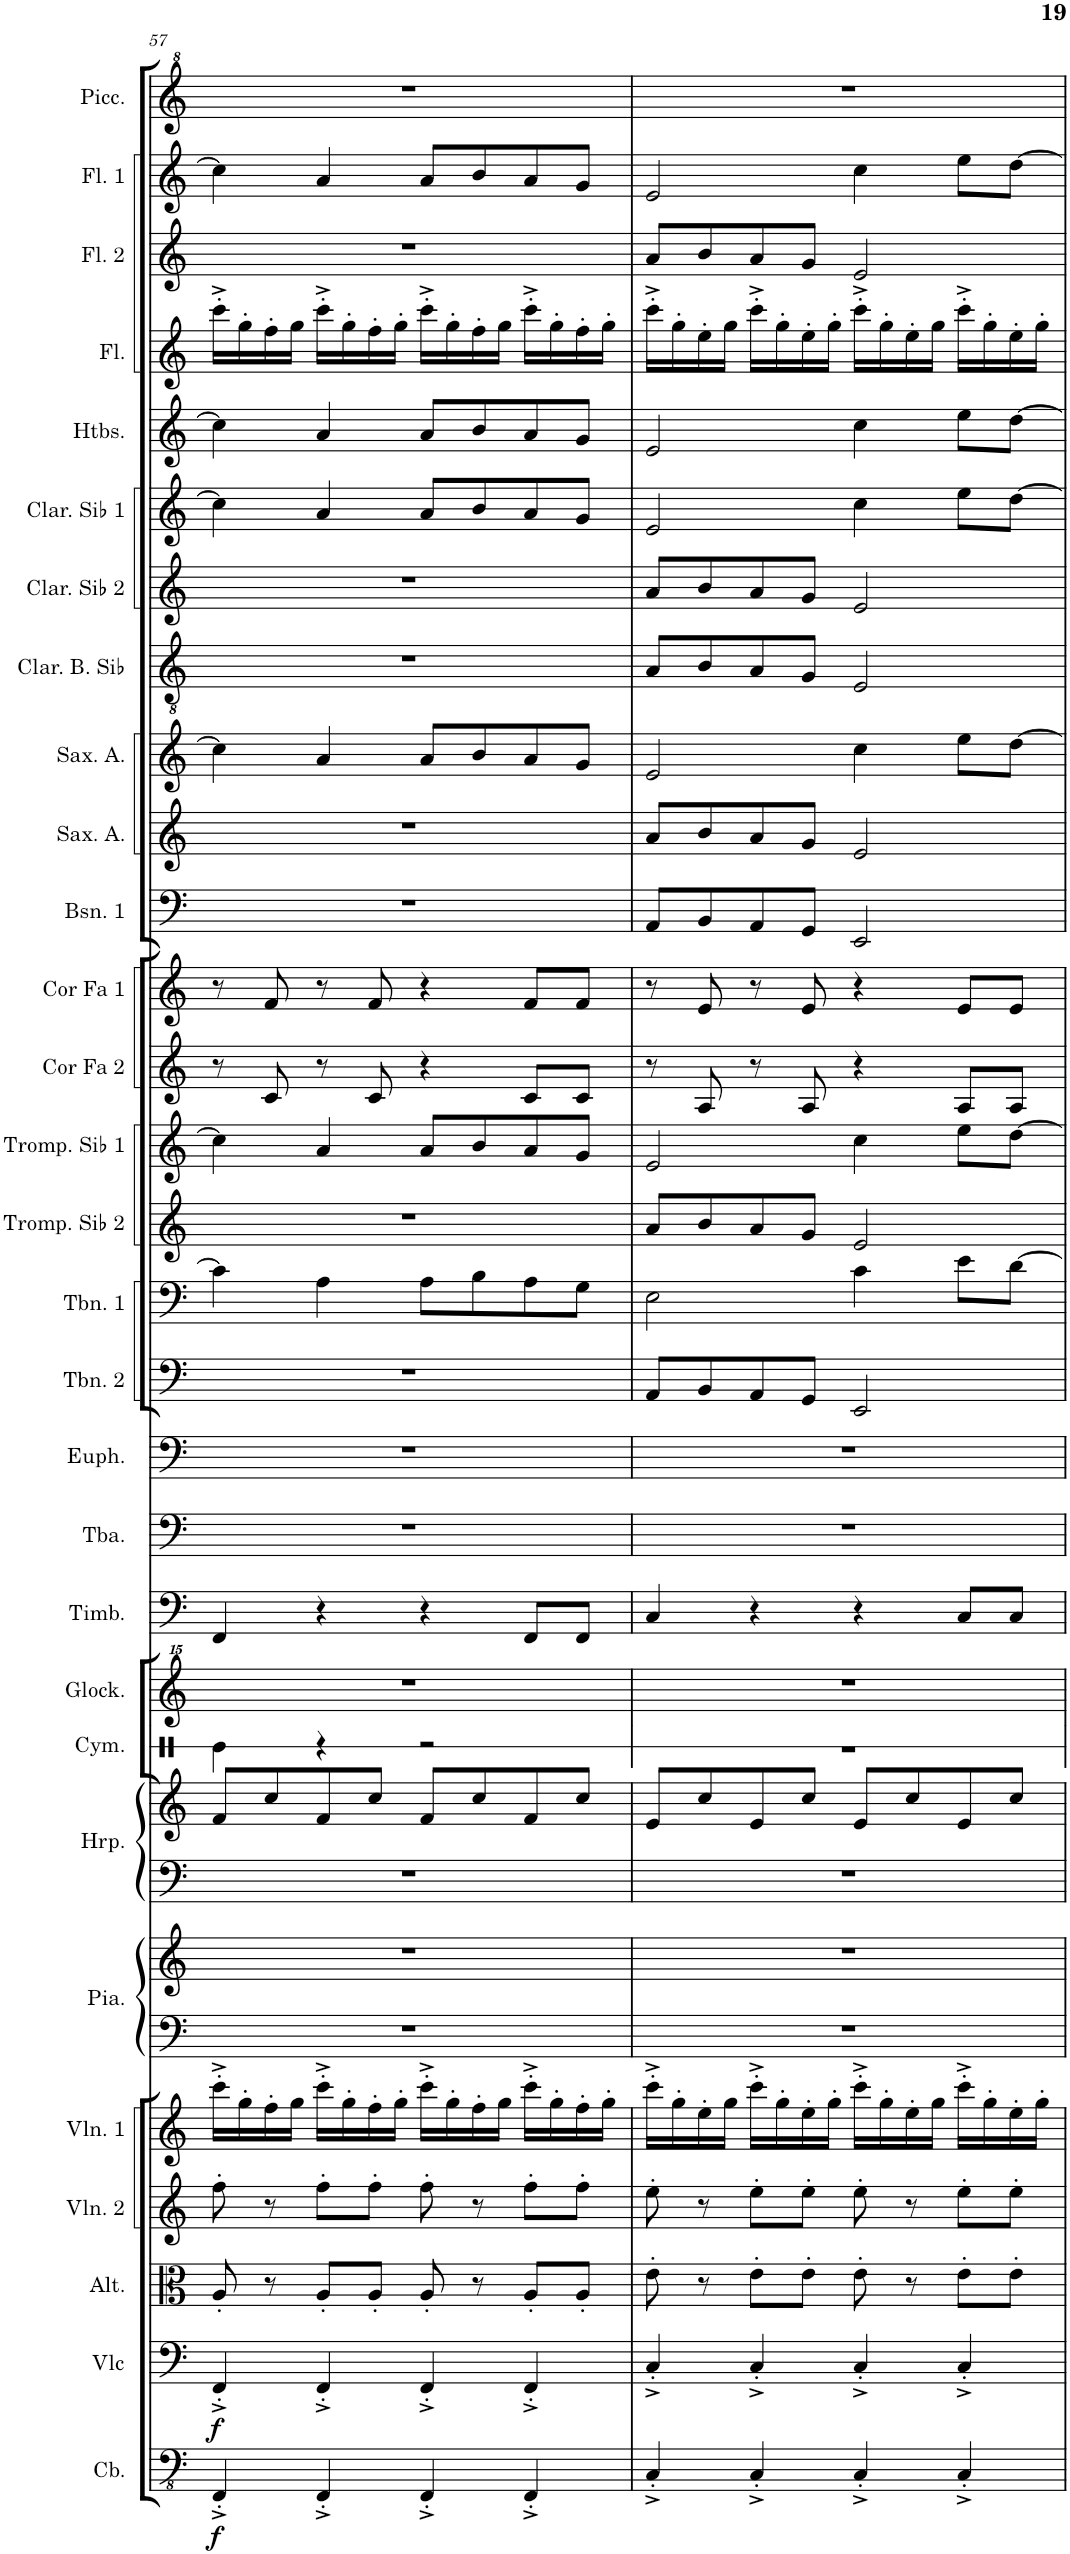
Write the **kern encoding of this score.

**kern	**dynam	**kern	**dynam	**kern	**kern	**kern	**kern	**kern	**kern	**kern	**kern	**kern	**kern	**kern	**kern	**kern	**kern	**kern	**kern	**kern	**kern	**kern	**kern	**kern	**kern	**kern	**kern	**kern	**kern	**kern	**kern	**kern
*part29	*part29	*part28	*part28	*part27	*part26	*part25	*part24	*part24	*part23	*part23	*part22	*part21	*part20	*part19	*part18	*part17	*part16	*part15	*part14	*part13	*part12	*part11	*part10	*part9	*part8	*part7	*part6	*part5	*part4	*part3	*part2	*part1
*staff31	*staff31	*staff30	*staff30	*staff29	*staff28	*staff27	*staff26	*staff25	*staff24	*staff23	*staff22	*staff21	*staff20	*staff19	*staff18	*staff17	*staff16	*staff15	*staff14	*staff13	*staff12	*staff11	*staff10	*staff9	*staff8	*staff7	*staff6	*staff5	*staff4	*staff3	*staff2	*staff1
*I"Contrebasse	*	*I"Violoncelle	*	*I"Alto	*I"Violon 2	*I"Violon 1	*I"Piano	*	*I"Harpe	*	*I"Cymbale	*I"Glockenspiel	*I"Timbales	*I"Tuba	*I"Euphonium	*I"Trombone 2	*I"Trombone 1	*I"Trompette en Sib 2	*I"Trompette en Sib 1	*I"Cor en Fa 2	*I"Cor en Fa 1	*I"Basson 1	*I"Saxophone Alto	*I"Saxophone Alto	*I"Clarinette Basse en Sib	*I"Clarinette en Sib 2	*I"Clarinette en Sib 1	*I"Hautbois	*I"Flûte 3	*I"Flûte 2	*I"Flûte 1	*I"Piccolo
*I'Cb.	*	*I'Vlc	*	*I'Alt.	*I'Vln. 2	*I'Vln. 1	*I'Pia.	*	*I'Hrp.	*	*I'Cym.	*I'Glock.	*I'Timb.	*I'Tba.	*I'Euph.	*I'Tbn. 2	*I'Tbn. 1	*I'Tromp. Sib 2	*I'Tromp. Sib 1	*I'Cor Fa 2	*I'Cor Fa 1	*I'Bsn. 1	*I'Sax. A.	*I'Sax. A.	*I'Clar. B. Sib	*I'Clar. Sib 2	*I'Clar. Sib 1	*I'Htbs.	*I'Fl.	*I'Fl. 2	*I'Fl. 1	*I'Picc.
!!LO:PB:g=z
*clefFv4	*	*clefF4	*	*clefC3	*clefG2	*clefG2	*clefF4	*clefG2	*clefF4	*clefG2	*clefX	*clefG^^2	*clefF4	*clefF4	*clefF4	*clefF4	*clefF4	*clefG2	*clefG2	*clefG2	*clefG2	*clefF4	*clefG2	*clefG2	*clefGv2	*clefG2	*clefG2	*clefG2	*clefG2	*clefG2	*clefG2	*clefG^2
*ITrd7c12	*	*	*	*	*	*	*	*	*	*	*	*	*	*	*	*	*	*ITrd1c2	*ITrd1c2	*ITrd4c7	*ITrd4c7	*	*ITrd5c9	*ITrd5c9	*ITrd8c14	*ITrd1c2	*ITrd1c2	*	*	*	*	*ITrd-7c-12
*k[]	*	*k[]	*	*k[]	*k[]	*k[]	*k[]	*k[]	*k[]	*k[]	*k[]	*k[]	*k[]	*k[]	*k[]	*k[]	*k[]	*k[]	*k[]	*k[]	*k[]	*k[]	*k[]	*k[]	*k[]	*k[]	*k[]	*k[]	*k[]	*k[]	*k[]	*k[]
*M4/4	*	*M4/4	*	*M4/4	*M4/4	*M4/4	*M4/4	*M4/4	*M4/4	*M4/4	*M4/4	*M4/4	*M4/4	*M4/4	*M4/4	*M4/4	*M4/4	*M4/4	*M4/4	*M4/4	*M4/4	*M4/4	*M4/4	*M4/4	*M4/4	*M4/4	*M4/4	*M4/4	*M4/4	*M4/4	*M4/4	*M4/4
*met(c)	*	*met(c)	*	*met(c)	*met(c)	*met(c)	*met(c)	*met(c)	*met(c)	*met(c)	*met(c)	*met(c)	*met(c)	*met(c)	*met(c)	*met(c)	*met(c)	*met(c)	*met(c)	*met(c)	*met(c)	*met(c)	*met(c)	*met(c)	*met(c)	*met(c)	*met(c)	*met(c)	*met(c)	*met(c)	*met(c)	*met(c)
=57	=57	=57	=57	=57	=57	=57	=57	=57	=57	=57	=57	=57	=57	=57	=57	=57	=57	=57	=57	=57	=57	=57	=57	=57	=57	=57	=57	=57	=57	=57	=57	=57
!	!LO:DY:b	!	!LO:DY:b	!	!	!	!	!	!	!	!	!	!	!	!	!	!	!	!	!	!	!	!	!	!	!	!	!	!	!	!	!
4FFF'^/	f	4FF'^/	f	8A'/	8ff'\	16ccc'^\LL	1r	1r	1r	8f/L	4Re\	1r	4FF/	1r	1r	1r	4c\]	1r	4cc\]	8r	8r	1r	1r	4cc\]	1r	1r	4cc\]	4cc\]	16ccc'^\LL	1r	4cc\]	1r
.	.	.	.	.	.	16gg'\	.	.	.	.	.	.	.	.	.	.	.	.	.	.	.	.	.	.	.	.	.	.	16gg'\	.	.	.
.	.	.	.	8r	8r	16ff'\	.	.	.	8cc/	.	.	.	.	.	.	.	.	.	8c/	8f/	.	.	.	.	.	.	.	16ff'\	.	.	.
.	.	.	.	.	.	16gg\JJ	.	.	.	.	.	.	.	.	.	.	.	.	.	.	.	.	.	.	.	.	.	.	16gg\JJ	.	.	.
4FFF'^/	.	4FF'^/	.	8A'/L	8ff'\L	16ccc'^\LL	.	.	.	8f/	4r	.	4r	.	.	.	4A\	.	4a/	8r	8r	.	.	4a/	.	.	4a/	4a/	16ccc'^\LL	.	4a/	.
.	.	.	.	.	.	16gg'\	.	.	.	.	.	.	.	.	.	.	.	.	.	.	.	.	.	.	.	.	.	.	16gg'\	.	.	.
.	.	.	.	8A'/J	8ff'\J	16ff'\	.	.	.	8cc/J	.	.	.	.	.	.	.	.	.	8c/	8f/	.	.	.	.	.	.	.	16ff'\	.	.	.
.	.	.	.	.	.	16gg'\JJ	.	.	.	.	.	.	.	.	.	.	.	.	.	.	.	.	.	.	.	.	.	.	16gg'\JJ	.	.	.
4FFF'^/	.	4FF'^/	.	8A'/	8ff'\	16ccc'^\LL	.	.	.	8f/L	2r	.	4r	.	.	.	8A\L	.	8a/L	4r	4r	.	.	8a/L	.	.	8a/L	8a/L	16ccc'^\LL	.	8a/L	.
.	.	.	.	.	.	16gg'\	.	.	.	.	.	.	.	.	.	.	.	.	.	.	.	.	.	.	.	.	.	.	16gg'\	.	.	.
.	.	.	.	8r	8r	16ff'\	.	.	.	8cc/	.	.	.	.	.	.	8B\	.	8b/	.	.	.	.	8b/	.	.	8b/	8b/	16ff'\	.	8b/	.
.	.	.	.	.	.	16gg\JJ	.	.	.	.	.	.	.	.	.	.	.	.	.	.	.	.	.	.	.	.	.	.	16gg\JJ	.	.	.
4FFF'^/	.	4FF'^/	.	8A'/L	8ff'\L	16ccc'^\LL	.	.	.	8f/	.	.	8FF/L	.	.	.	8A\	.	8a/	8c/L	8f/L	.	.	8a/	.	.	8a/	8a/	16ccc'^\LL	.	8a/	.
.	.	.	.	.	.	16gg'\	.	.	.	.	.	.	.	.	.	.	.	.	.	.	.	.	.	.	.	.	.	.	16gg'\	.	.	.
.	.	.	.	8A'/J	8ff'\J	16ff'\	.	.	.	8cc/J	.	.	8FF/J	.	.	.	8G\J	.	8g/J	8c/J	8f/J	.	.	8g/J	.	.	8g/J	8g/J	16ff'\	.	8g/J	.
.	.	.	.	.	.	16gg'\JJ	.	.	.	.	.	.	.	.	.	.	.	.	.	.	.	.	.	.	.	.	.	.	16gg'\JJ	.	.	.
=58	=58	=58	=58	=58	=58	=58	=58	=58	=58	=58	=58	=58	=58	=58	=58	=58	=58	=58	=58	=58	=58	=58	=58	=58	=58	=58	=58	=58	=58	=58	=58	=58
4CC'^/	.	4C'^/	.	8e'\	8ee'\	16ccc'^\LL	1r	1r	1r	8e/L	1r	1r	4C/	1r	1r	8AA/L	2E\	8a/L	2e/	8r	8r	8AA/L	8a/L	2e/	8A/L	8a/L	2e/	2e/	16ccc'^\LL	8a/L	2e/	1r
.	.	.	.	.	.	16gg'\	.	.	.	.	.	.	.	.	.	.	.	.	.	.	.	.	.	.	.	.	.	.	16gg'\	.	.	.
.	.	.	.	8r	8r	16ee'\	.	.	.	8cc/	.	.	.	.	.	8BB/	.	8b/	.	8A/	8e/	8BB/	8b/	.	8B/	8b/	.	.	16ee'\	8b/	.	.
.	.	.	.	.	.	16gg\JJ	.	.	.	.	.	.	.	.	.	.	.	.	.	.	.	.	.	.	.	.	.	.	16gg\JJ	.	.	.
4CC'^/	.	4C'^/	.	8e'\L	8ee'\L	16ccc'^\LL	.	.	.	8e/	.	.	4r	.	.	8AA/	.	8a/	.	8r	8r	8AA/	8a/	.	8A/	8a/	.	.	16ccc'^\LL	8a/	.	.
.	.	.	.	.	.	16gg'\	.	.	.	.	.	.	.	.	.	.	.	.	.	.	.	.	.	.	.	.	.	.	16gg'\	.	.	.
.	.	.	.	8e'\J	8ee'\J	16ee'\	.	.	.	8cc/J	.	.	.	.	.	8GG/J	.	8g/J	.	8A/	8e/	8GG/J	8g/J	.	8G/J	8g/J	.	.	16ee'\	8g/J	.	.
.	.	.	.	.	.	16gg'\JJ	.	.	.	.	.	.	.	.	.	.	.	.	.	.	.	.	.	.	.	.	.	.	16gg'\JJ	.	.	.
4CC'^/	.	4C'^/	.	8e'\	8ee'\	16ccc'^\LL	.	.	.	8e/L	.	.	4r	.	.	2EE/	4c\	2e/	4cc\	4r	4r	2EE/	2e/	4cc\	2E/	2e/	4cc\	4cc\	16ccc'^\LL	2e/	4cc\	.
.	.	.	.	.	.	16gg'\	.	.	.	.	.	.	.	.	.	.	.	.	.	.	.	.	.	.	.	.	.	.	16gg'\	.	.	.
.	.	.	.	8r	8r	16ee'\	.	.	.	8cc/	.	.	.	.	.	.	.	.	.	.	.	.	.	.	.	.	.	.	16ee'\	.	.	.
.	.	.	.	.	.	16gg\JJ	.	.	.	.	.	.	.	.	.	.	.	.	.	.	.	.	.	.	.	.	.	.	16gg\JJ	.	.	.
4CC'^/	.	4C'^/	.	8e'\L	8ee'\L	16ccc'^\LL	.	.	.	8e/	.	.	8C/L	.	.	.	8e\L	.	8ee\L	8A/L	8e/L	.	.	8ee\L	.	.	8ee\L	8ee\L	16ccc'^\LL	.	8ee\L	.
.	.	.	.	.	.	16gg'\	.	.	.	.	.	.	.	.	.	.	.	.	.	.	.	.	.	.	.	.	.	.	16gg'\	.	.	.
.	.	.	.	8e'\J	8ee'\J	16ee'\	.	.	.	8cc/J	.	.	8C/J	.	.	.	[8d\J	.	[8dd\J	8A/J	8e/J	.	.	[8dd\J	.	.	[8dd\J	[8dd\J	16ee'\	.	[8dd\J	.
.	.	.	.	.	.	16gg'\JJ	.	.	.	.	.	.	.	.	.	.	.	.	.	.	.	.	.	.	.	.	.	.	16gg'\JJ	.	.	.
=	=	=	=	=	=	=	=	=	=	=	=	=	=	=	=	=	=	=	=	=	=	=	=	=	=	=	=	=	=	=	=	=
*-	*-	*-	*-	*-	*-	*-	*-	*-	*-	*-	*-	*-	*-	*-	*-	*-	*-	*-	*-	*-	*-	*-	*-	*-	*-	*-	*-	*-	*-	*-	*-	*-
